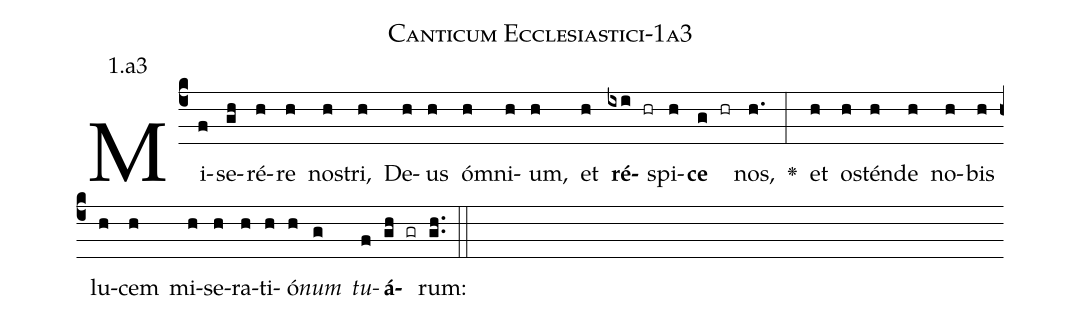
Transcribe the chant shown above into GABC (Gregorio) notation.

name: Canticum Ecclesiastici-1a3;
annotation: 1.a3;
%%
(c4)Mi(f)se(gh)ré(h)re(h) no(h)stri,(h) De(h)us(h) óm(h)ni(h)um,(h) et(h) <b>ré</b>(ixi hr)spi(h)<b>ce</b>(g hr) nos,(h.) <v>\greheightstar</v>(:) et(h) o(h)stén(h)de(h) no(h)bis(h) lu(h)cem(h) mi(h)se(h)ra(h)ti(h)ó(h)<i>num</i>(g) <i>tu</i>(f)<b>á</b>(gh gr)rum:(gh..) (::)


%E(h) u(h) o(g) u(f) a(gh) e.(gh..) (::)
